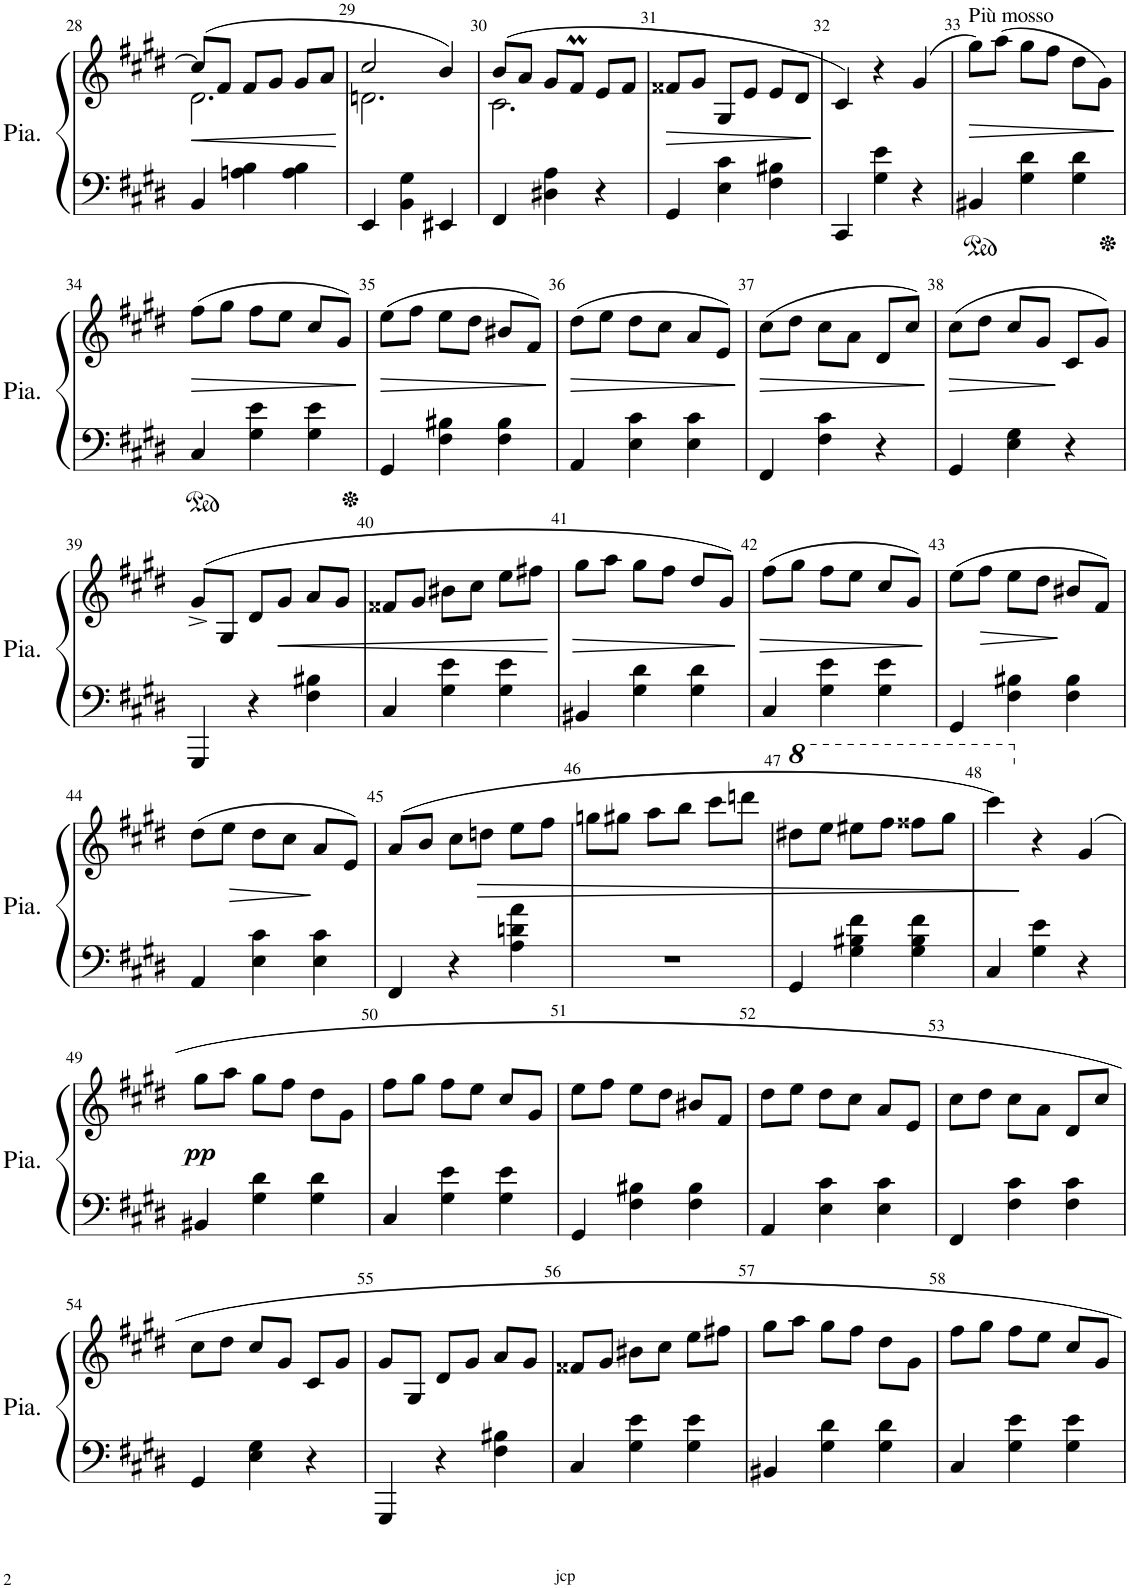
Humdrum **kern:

**kern	**kern	**dynam
*part1	*part1	*part1
*staff2	*staff1	*staff1/2
*I"Piano	*	*
*I'Pia.	*	*
!!LO:PB:g=z
*clefF4	*clefG2	*
*k[f#c#g#d#]	*k[f#c#g#d#]	*
*M3/4	*M3/4	*
=28	=28	=28
!	!	!LO:HP:b
*	*^	*
4BB/	(8cc#/L]	2.d#\	<
.	8f#/J	.	.
4An\ 4B\	8f#/L	.	.
.	8g#/J	.	.
4A\ 4B\	8g#/L	.	.
.	8a/J	.	.
*	*v	*v	*
.	.	[
=29	=29	=29
*	*^	*
4EE/	2cc#/	2.dn\	.
4BB\ 4G#\	.	.	.
4EE#X/	4b/)	.	.
=30	=30	=30	=30
4FF#/	(8b/L	2.c#\	.
.	8a/J	.	.
4D#X\ 4A\	8g#/L	.	.
.	8f#M/J	.	.
4r	8e/L	.	.
.	8f#/J	.	.
*	*v	*v	*
=31	=31	=31
!	!	!LO:HP:b
4GG#/	8f##X/L	>
.	8g#/J	.
4E\ 4c#\	8G#/L	.
.	8e/J	.
4F#\ 4B#X\	8e/L	.
.	8d#/J	.
.	.	]
=32	=32	=32
4CC#/	4c#/)	.
4G#\ 4e\	4r	.
4r	(>4g#/	.
=33	=33	=33
!	!LO:TX:a:t=Più mosso	!
!	!	!LO:HP:b
4BB#X/	8gg#\L)	>
.	(8aa\J	.
4G#\ 4d#\	8gg#\L	.
.	8ff#\J	.
4G#\ 4d#\	8dd#\L	.
.	8g#\J)	.
.	.	]
!!LO:LB:g=z
=34	=34	=34
!	!	!LO:HP:b
4C#/	(8ff#\L	>
.	8gg#\J	.
4G#\ 4e\	8ff#\L	.
.	8ee\J	.
4G#\ 4e\	8cc#/L	.
.	8g#/J)	.
.	.	]
=35	=35	=35
!	!	!LO:HP:b
4GG#/	(8ee\L	>
.	8ff#\J	.
4F#\ 4B#X\	8ee\L	.
.	8dd#\J	.
4F#\ 4B#\	8b#X/L	.
.	8f#/J)	.
.	.	]
=36	=36	=36
!	!	!LO:HP:b
4AA/	(8dd#\L	>
.	8ee\J	.
4E\ 4c#\	8dd#\L	.
.	8cc#\J	.
4E\ 4c#\	8a/L	.
.	8e/J)	.
.	.	]
=37	=37	=37
!	!	!LO:HP:b
4FF#/	(8cc#\L	>
.	8dd#\J	.
4F#\ 4c#\	8cc#\L	.
.	8a\J	.
4r	8d#/L	.
.	8cc#/J)	.
.	.	]
=38	=38	=38
!	!	!LO:HP:b
4GG#/	(8cc#\L	>
.	8dd#\J	.
4E\ 4G#\	8cc#/L	.
.	8g#/J	.
4r	8c#/L	]
.	8g#/J)	.
!!LO:LB:g=z
=39	=39	=39
4GGG#/	(8g#^/L	.
.	8G#/J	.
4r	8d#/L	.
!	!	!LO:HP:b
.	8g#/J	<
4F#\ 4B#X\	8a/L	.
.	8g#/J	.
=40	=40	=40
4C#/	8f##X/L	.
.	8g#/J	.
4G#\ 4e\	8b#X\L	.
.	8cc#\J	.
4G#\ 4e\	8ee\L	.
.	8ff#X\J	.
.	.	[
=41	=41	=41
!	!	!LO:HP:b
4BB#X/	8gg#\L	>
.	8aa\J	.
4G#\ 4d#\	8gg#\L	.
.	8ff#\J	.
4G#\ 4d#\	8dd#/L	.
.	8g#/J)	.
.	.	]
=42	=42	=42
!	!	!LO:HP:b
4C#/	(8ff#\L	>
.	8gg#\J	.
4G#\ 4e\	8ff#\L	.
.	8ee\J	.
4G#\ 4e\	8cc#/L	.
.	8g#/J)	.
.	.	]
=43	=43	=43
4GG#/	(8ee\L	.
!	!	!LO:HP:b
.	8ff#\J	>
4F#\ 4B#X\	8ee\L	.
.	8dd#\J	.
4F#\ 4B#\	8b#X/L	]
.	8f#/J)	.
!!LO:LB:g=z
=44	=44	=44
4AA/	(8dd#\L	.
!	!	!LO:HP:b
.	8ee\J	>
4E\ 4c#\	8dd#\L	.
.	8cc#\J	.
4E\ 4c#\	8a/L	]
.	8e/J)	.
=45	=45	=45
4FF#/	(8a/L	.
.	8b/J	.
4r	8cc#\L	.
!	!	!LO:HP:b
.	8ddn\J	>
4A\ 4dn\ 4a\	8ee\L	.
.	8ff#\J	.
=46	=46	=46
2.r	8ggn\L	.
.	8gg#X\J	.
.	8aa\L	.
.	8bb\J	.
.	8ccc#\L	.
.	8dddn\J	.
=47	=47	=47
*	*8va	*
4GG#/	8ddd#X\L	.
.	8eee\J	.
4G#\ 4B#X\ 4f#\	8eee#X\L	.
.	8fff#\J	.
4G#\ 4B#\ 4f#\	8fff##X\L	.
.	8ggg#\J	.
=48	=48	=48
4C#/	4cccc#\)	.
*	*X8va	*
4G#\ 4e\	4r	]
4r	4g#/	.
!!LO:LB:g=z
=49	=49	=49
!	!	!LO:DY:b
4BB#X/	8gg#\L	pp
.	8aa\J	.
4G#\ 4d#\	8gg#\L	.
.	8ff#\J	.
4G#\ 4d#\	8dd#\L	.
.	8g#\J	.
=50	=50	=50
4C#/	8ff#\L	.
.	8gg#\J	.
4G#\ 4e\	8ff#\L	.
.	8ee\J	.
4G#\ 4e\	8cc#/L	.
.	8g#/J	.
=51	=51	=51
4GG#/	8ee\L	.
.	8ff#\J	.
4F#\ 4B#X\	8ee\L	.
.	8dd#\J	.
4F#\ 4B#\	8b#X/L	.
.	8f#/J	.
=52	=52	=52
4AA/	8dd#\L	.
.	8ee\J	.
4E\ 4c#\	8dd#\L	.
.	8cc#\J	.
4E\ 4c#\	8a/L	.
.	8e/J	.
=53	=53	=53
4FF#/	8cc#\L	.
.	8dd#\J	.
4F#\ 4c#\	8cc#\L	.
.	8a\J	.
4F#\ 4c#\	8d#/L	.
.	8cc#/J	.
!!LO:LB:g=z
=54	=54	=54
4GG#/	8cc#\L	.
.	8dd#\J	.
4E\ 4G#\	8cc#/L	.
.	8g#/J	.
4r	8c#/L	.
.	8g#/J	.
=55	=55	=55
4GGG#/	8g#/L	.
.	8G#/J	.
4r	8d#/L	.
.	8g#/J	.
4F#\ 4B#X\	8a/L	.
.	8g#/J	.
=56	=56	=56
4C#/	8f##X/L	.
.	8g#/J	.
4G#\ 4e\	8b#X\L	.
.	8cc#\J	.
4G#\ 4e\	8ee\L	.
.	8ff#X\J	.
=57	=57	=57
4BB#X/	8gg#\L	.
.	8aa\J	.
4G#\ 4d#\	8gg#\L	.
.	8ff#\J	.
4G#\ 4d#\	8dd#\L	.
.	8g#\J	.
=58	=58	=58
4C#/	8ff#\L	.
.	8gg#\J	.
4G#\ 4e\	8ff#\L	.
.	8ee\J	.
4G#\ 4e\	8cc#/L	.
.	8g#/J	.
=	=	=
*-	*-	*-
